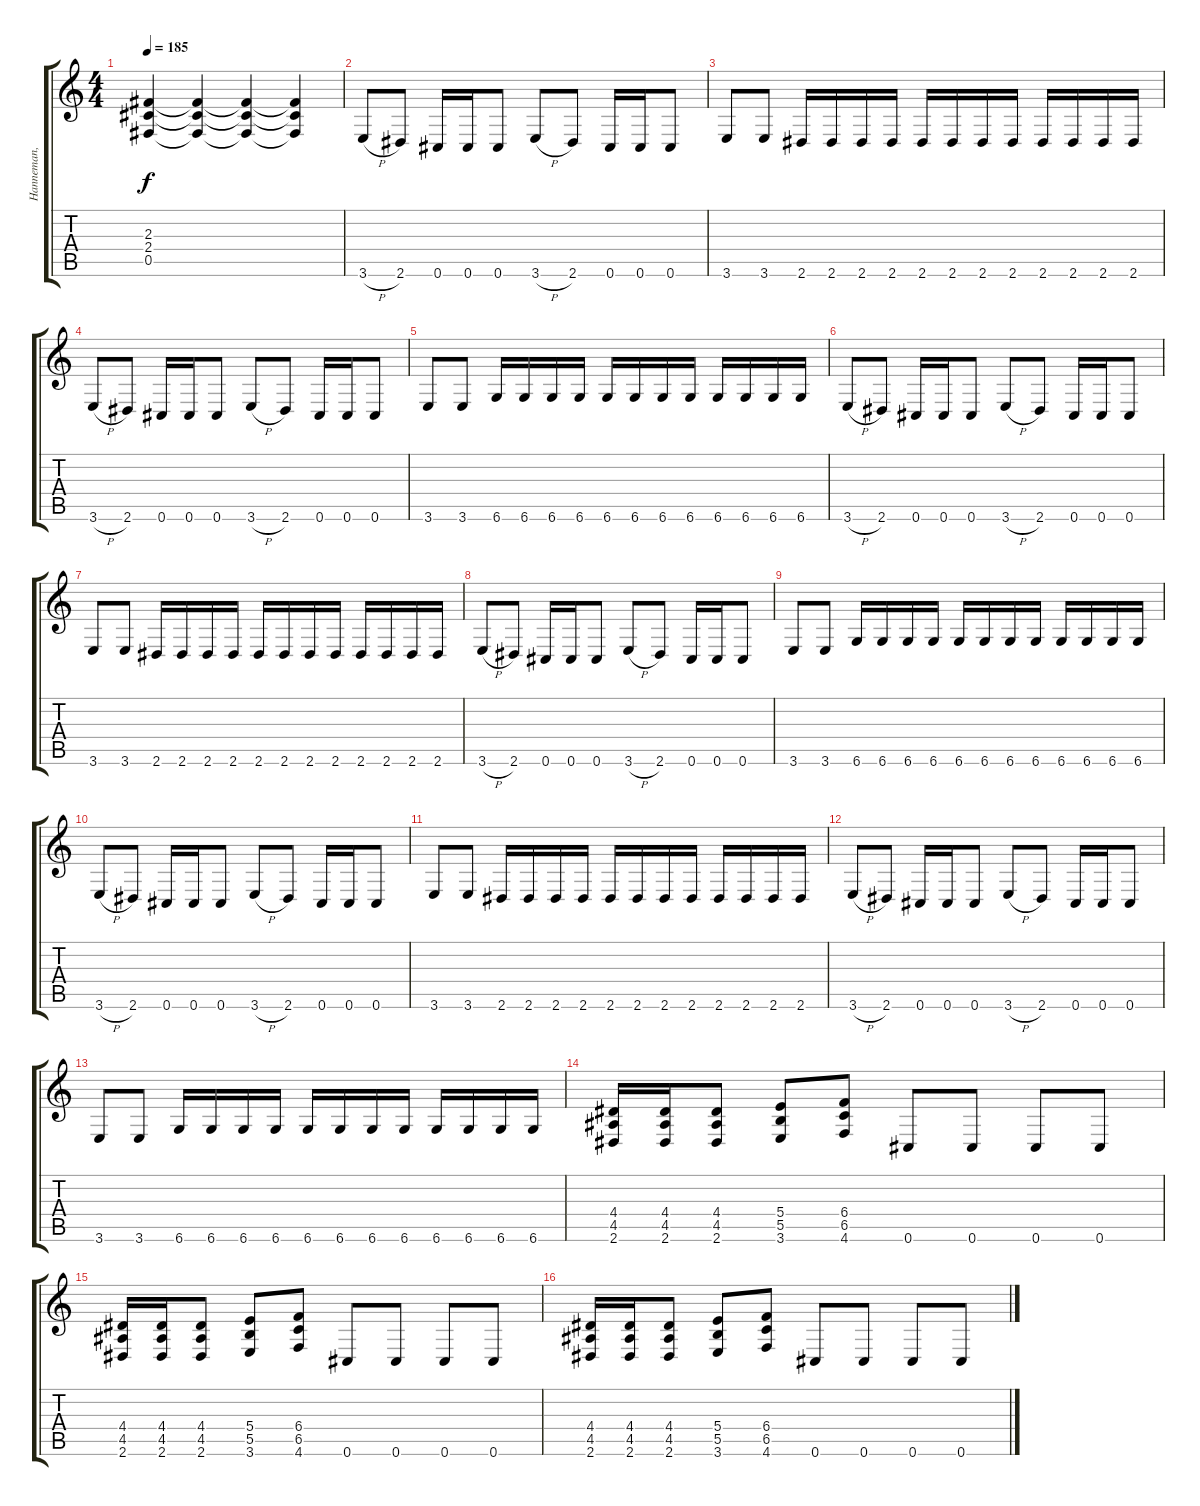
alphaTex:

\track ("Hanneman, Jeff" "Hanneman, ") {instrument distortionguitar}
\staff {score tabs}
\tuning (Db4 Ab3 E3 B2 Gb2 Db2) {hide}
\ts (4 4)
\tempo 185
\clef g2
\ks c
(2.3 2.4 0.5).4{dy f} (2.3{t} 2.4{t} 0.5{t}).4 (2.3{t} 2.4{t} 0.5{t}).4 (2.3{t} 2.4{t} 0.5{t}).4 |
3.6{h}.8 2.6.8 0.6.16 0.6.16 0.6.8 3.6{h}.8 2.6.8 0.6.16 0.6.16 0.6.8 |
3.6.8 3.6.8 2.6.16 2.6.16 2.6.16 2.6.16 2.6.16 2.6.16 2.6.16 2.6.16 2.6.16 2.6.16 2.6.16 2.6.16 |
3.6{h}.8 2.6.8 0.6.16 0.6.16 0.6.8 3.6{h}.8 2.6.8 0.6.16 0.6.16 0.6.8 |
3.6.8 3.6.8 6.6.16 6.6.16 6.6.16 6.6.16 6.6.16 6.6.16 6.6.16 6.6.16 6.6.16 6.6.16 6.6.16 6.6.16 |
3.6{h}.8 2.6.8 0.6.16 0.6.16 0.6.8 3.6{h}.8 2.6.8 0.6.16 0.6.16 0.6.8 |
3.6.8 3.6.8 2.6.16 2.6.16 2.6.16 2.6.16 2.6.16 2.6.16 2.6.16 2.6.16 2.6.16 2.6.16 2.6.16 2.6.16 |
3.6{h}.8 2.6.8 0.6.16 0.6.16 0.6.8 3.6{h}.8 2.6.8 0.6.16 0.6.16 0.6.8 |
3.6.8 3.6.8 6.6.16 6.6.16 6.6.16 6.6.16 6.6.16 6.6.16 6.6.16 6.6.16 6.6.16 6.6.16 6.6.16 6.6.16 |
3.6{h}.8 2.6.8 0.6.16 0.6.16 0.6.8 3.6{h}.8 2.6.8 0.6.16 0.6.16 0.6.8 |
3.6.8 3.6.8 2.6.16 2.6.16 2.6.16 2.6.16 2.6.16 2.6.16 2.6.16 2.6.16 2.6.16 2.6.16 2.6.16 2.6.16 |
3.6{h}.8 2.6.8 0.6.16 0.6.16 0.6.8 3.6{h}.8 2.6.8 0.6.16 0.6.16 0.6.8 |
3.6.8 3.6.8 6.6.16 6.6.16 6.6.16 6.6.16 6.6.16 6.6.16 6.6.16 6.6.16 6.6.16 6.6.16 6.6.16 6.6.16 |
(4.4 4.5 2.6).16 (4.4 4.5 2.6).16 (4.4 4.5 2.6).8 (5.4 5.5 3.6).8 (6.4 6.5 4.6).8 0.6.8 0.6.8 0.6.8 0.6.8 |
(4.4 4.5 2.6).16 (4.4 4.5 2.6).16 (4.4 4.5 2.6).8 (5.4 5.5 3.6).8 (6.4 6.5 4.6).8 0.6.8 0.6.8 0.6.8 0.6.8 |
(4.4 4.5 2.6).16 (4.4 4.5 2.6).16 (4.4 4.5 2.6).8 (5.4 5.5 3.6).8 (6.4 6.5 4.6).8 0.6.8 0.6.8 0.6.8 0.6.8
